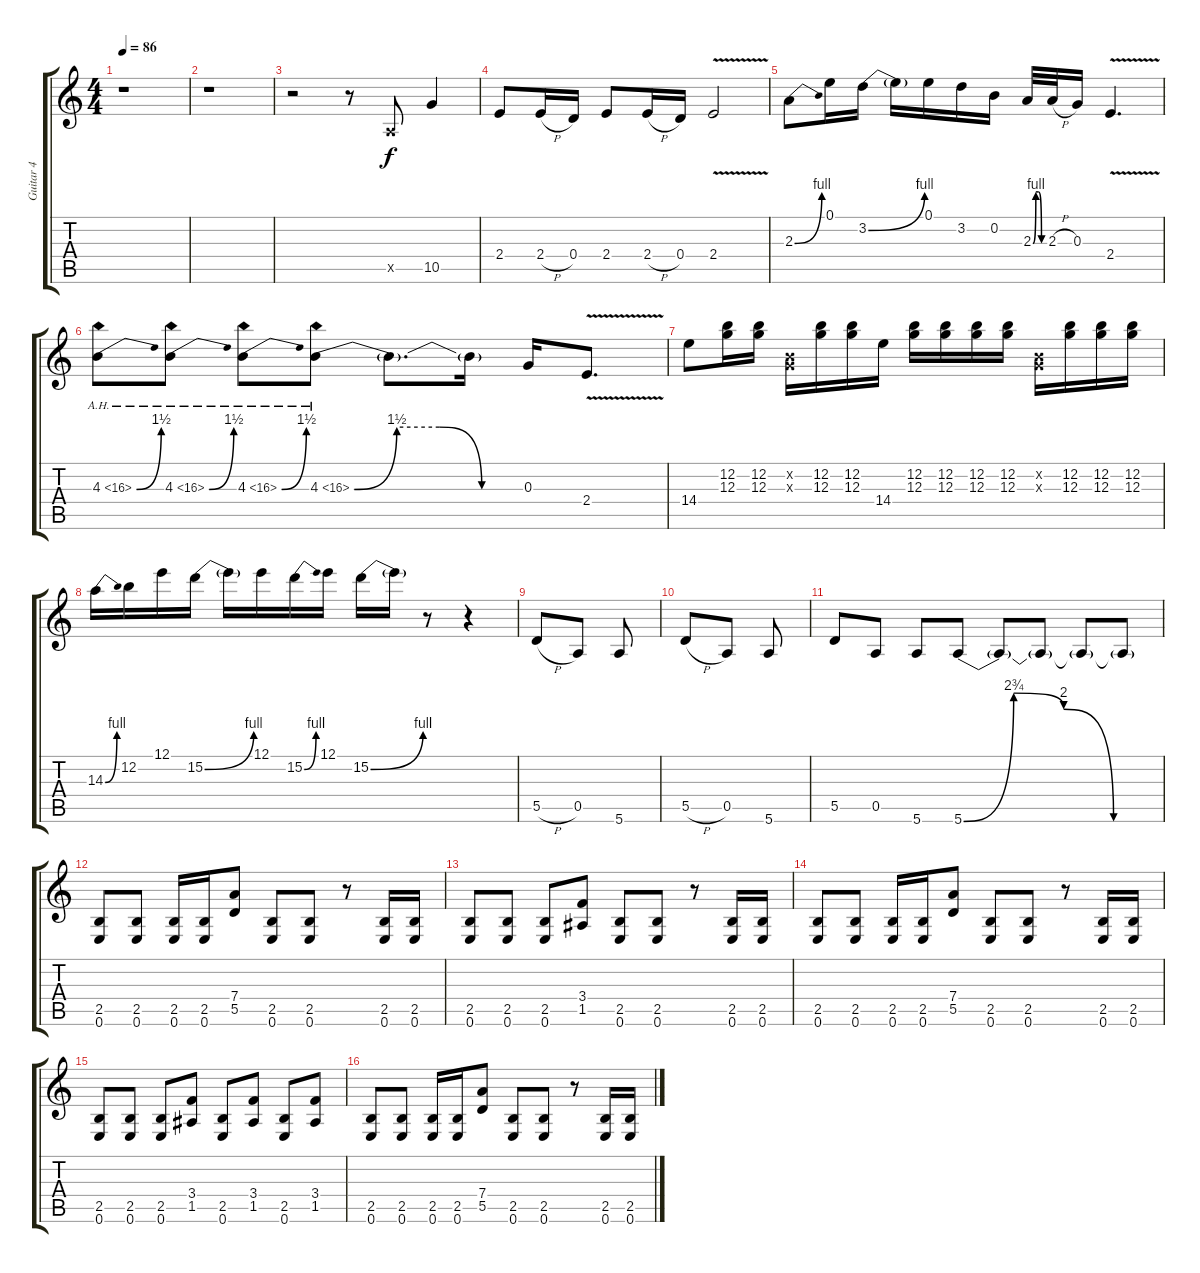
\track ("Guitar 4" "Guitar 4") {instrument distortionguitar}
\staff {score tabs}
\tuning (E4 B3 G3 D3 A2 E2) {hide}
\ts (4 4)
\tempo 86
\clef g2
\ks c
r.1{dy f} |
r.1 |
r.2 r.8 0.5{x}.8 10.5.4 |
2.4.8 2.4{h}.16 0.4.16 2.4.8 2.4{h}.16 0.4.16 2.4{v}.2 |
2.3{be (bend 0 0 60 4)}.8 0.1.16 3.2{be (bend 0 0 60 4)}.16 3.2{t}.16 0.1.16 3.2.16 0.2.16 2.3{be (custom 0 0 15 4 30 4 45 0 60 0)}.32 2.3{h}.32 0.3.16 2.4{v}.4{d} |
4.3{be (bend 0 0 60 6) ah 12}.8 4.3{be (bend 0 0 60 6) ah 12}.8 4.3{be (bend 0 0 60 6) ah 12}.8 4.3{be (custom 0 0 15 6 30 6 45 0 60 0) ah 12}.8 4.3{t}.8{d} 4.3{t}.16 0.3.16 2.4{v}.8{d} |
14.4.8 (12.2 12.3).16 (12.2 12.3).16 (0.2{x} 0.3{x}).16 (12.2 12.3).16 (12.2 12.3).16 14.4.16 (12.2 12.3).16 (12.2 12.3).16 (12.2 12.3).16 (12.2 12.3).16 (0.2{x} 0.3{x}).16 (12.2 12.3).16 (12.2 12.3).16 (12.2 12.3).16 |
14.3{be (bend 0 0 60 4)}.16 12.2.16 12.1.16 15.2{be (bend 0 0 60 4)}.16 15.2{t}.16 12.1.16 15.2{be (bend 0 0 60 4)}.16 12.1.16 15.2{be (bend 0 0 60 4)}.16 15.2{t}.16 r.8 r.4 |
5.5{h}.8 0.5.8 5.6.8 |
5.5{h}.8 0.5.8 5.6.8 |
5.5.8 0.5.8 5.6.8 5.6{be (custom 0 0 15 11 30 8 45 0 60 0)}.8 5.6{t}.8 5.6{t}.8 5.6{t}.8 5.6{t}.8 |
(2.5 0.6).8 (2.5 0.6).8 (2.5 0.6).16 (2.5 0.6).16 (7.4 5.5).8 (2.5 0.6).8 (2.5 0.6).8 r.8 (2.5 0.6).16 (2.5 0.6).16 |
(2.5 0.6).8 (2.5 0.6).8 (2.5 0.6).8 (3.4 1.5).8 (2.5 0.6).8 (2.5 0.6).8 r.8 (2.5 0.6).16 (2.5 0.6).16 |
(2.5 0.6).8 (2.5 0.6).8 (2.5 0.6).16 (2.5 0.6).16 (7.4 5.5).8 (2.5 0.6).8 (2.5 0.6).8 r.8 (2.5 0.6).16 (2.5 0.6).16 |
(2.5 0.6).8 (2.5 0.6).8 (2.5 0.6).8 (3.4 1.5).8 (2.5 0.6).8 (3.4 1.5).8 (2.5 0.6).8 (3.4 1.5).8 |
(2.5 0.6).8 (2.5 0.6).8 (2.5 0.6).16 (2.5 0.6).16 (7.4 5.5).8 (2.5 0.6).8 (2.5 0.6).8 r.8 (2.5 0.6).16 (2.5 0.6).16
